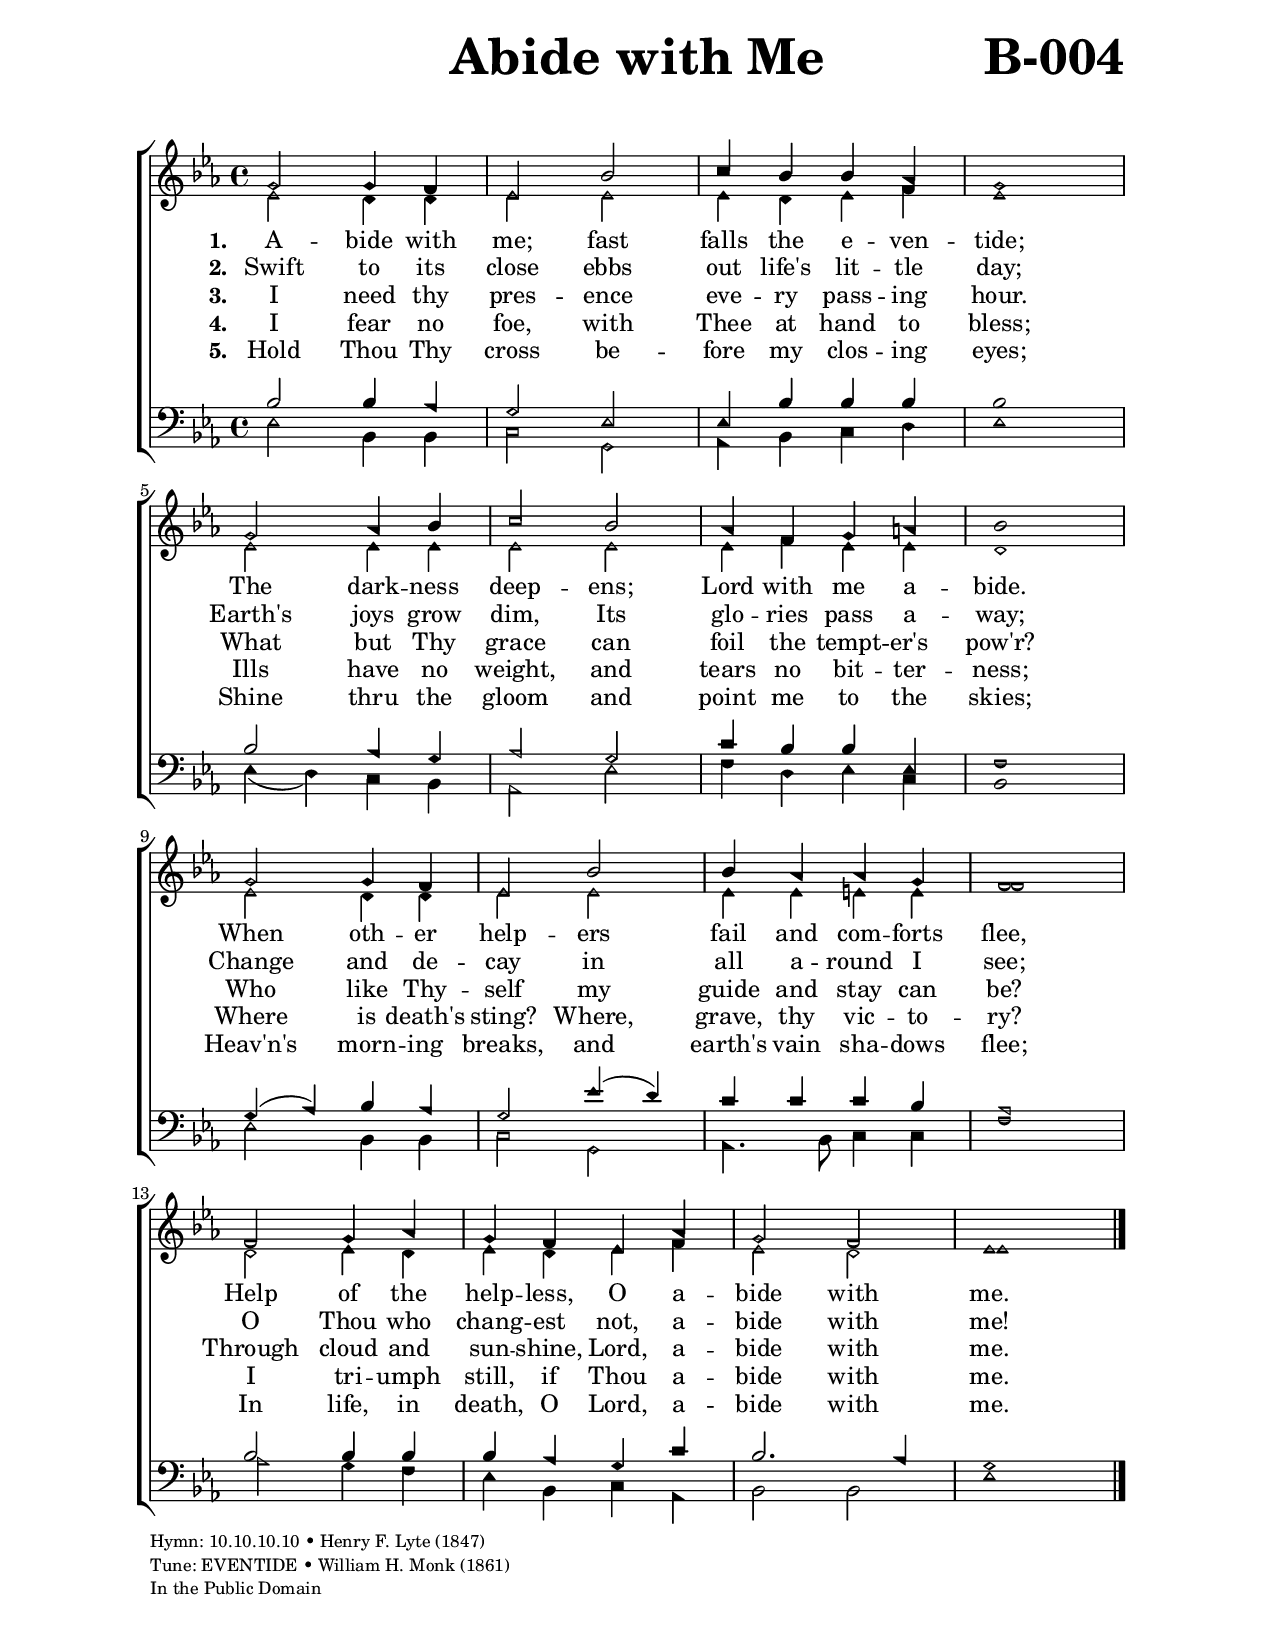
\version "2.18.2"

\include "Words-and-music.ly"

%
% Adjust the staff size to adjust the basic font size of the words and music.
%
#(set-global-staff-size 19)

% Standard full page format.
\book {
  \paper {
    #(set-paper-size "letter")
    
    %
    % Turn on to see spacing details while you tweek the layout
    %
    % annotate-spacing = ##t
    
    %
    % Various variables that can be used to tweak vertical spacing
    %
    system-system-spacing #'basic-distance = #10
    
    indent = 0
    left-margin = 1\in
    right-margin = 1\in
    top-margin = 0.3\in
    bottom-margin = 0.25\in
    print-page-number = ##f
    oddFooterMarkup = \markup {
      \fontsize #-2
      \on-the-fly \last-page {
        \column {
          \line {
            "Hymn:"
            \fromproperty #'header:meter
            \char ##x2022
            \fromproperty #'header:poet
          }
          \line {
            "Tune:"
            \fromproperty #'header:tune
            \char ##x2022
            \fromproperty #'header:composer
          }
          \line {
            \fromproperty #'header:copyright
          }
        }
      }
    }
    bookTitleMarkup = \markup {
      \override #'(baseline-skip . 3.5)
      \column {
        \fill-line { \fromproperty #'header:dedication }
        \override #'(baseline-skip . 3.5)
        \column {
          \abs-fontsize #24
          \bold
          \fill-line {
            \fromproperty #'header:songNumber_lhs
            \fromproperty #'header:title
            \fromproperty #'header:songNumber_rhs
          }
          \vspace #2
        }
      }
    }
  }

  \score {
    \context ChoirStaff <<
      \context Staff = upper <<
        \context Voice = sopranos {
          \voiceOne {
            \global
            \sopranoVerse
          }
        }
        \context Voice = altos {
          \voiceTwo {
            \global
            \altoVerse
          }
        }
        \new Lyrics \lyricsto "sopranos" {
          \once \override LyricText.self-alignment-X = #CENTER
          \verseOne
        }
        \new Lyrics \lyricsto "sopranos" {
          \once \override LyricText.self-alignment-X = #CENTER
          \verseTwo
        }
        \new Lyrics \lyricsto "sopranos" {
          \once \override LyricText.self-alignment-X = #CENTER
          \verseThree
        }
        \new Lyrics \lyricsto "sopranos" {
          \once \override LyricText.self-alignment-X = #CENTER
          \verseFour
        }
        \new Lyrics \lyricsto "sopranos" {
          \once \override LyricText.self-alignment-X = #CENTER
          \verseFive
        }
      >>
      \context Staff = lower <<
        \clef bass
        \context Voice = tenors {
          \voiceOne {
            \global
            \tenorVerse
          }
        }
        \context Voice = basses {
          \voiceTwo {
            \global
            \bassVerse
          }
        }
      >>
    >>
    \layout {
      ragged-last = ##f
    }
  }
  %
  % Extra additional score containing all the music so we can have a single MIDI file
  %
  \score {
    \context ChoirStaff <<
      \context Staff = upper <<
        \context Voice = sopranos {
          \voiceOne {
            \global
            \sopranoVerse
          }
        }
        \context Voice = altos {
          \voiceTwo {
            \global
            \altoVerse
          }
        }
      >>
      \context Staff = lower <<
        \clef bass
        \context Voice = tenors {
          \voiceOne {
            \global
            \tenorVerse
          }
        }
        \context Voice = basses {
          \voiceTwo {
            \global
            \bassVerse
          }
        }
      >>
    >>
    \midi {
      \context {
        \Staff
        \remove "Staff_performer"
      }
      \context {
        \Voice
          \consists "Staff_performer"
      }
      \tempo 4 = 110
    }
  }
}